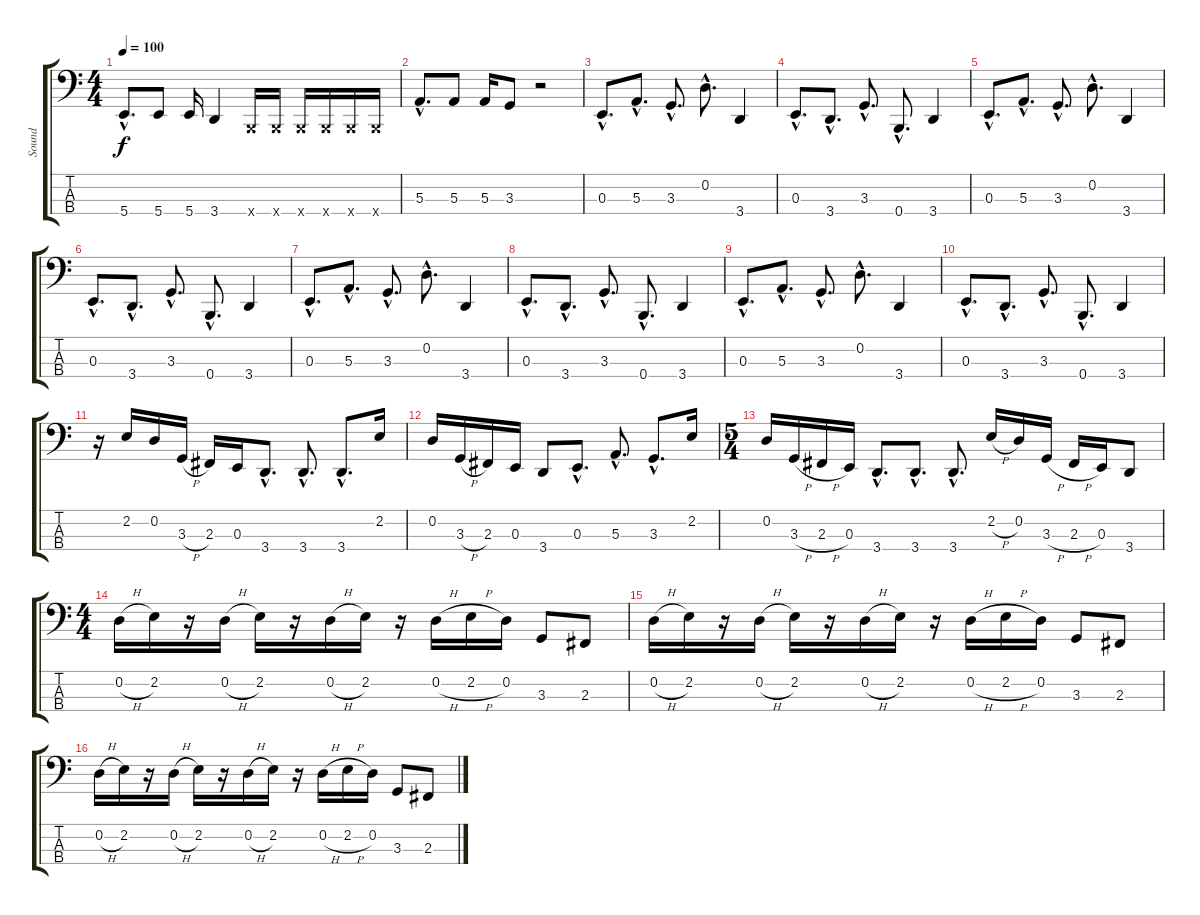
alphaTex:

\track ("Sound" "Sound") {instrument slapbass2}
\staff {score tabs}
\tuning (G2 D2 E1 B0) {hide}
\ts (4 4)
\tempo 100
\clef f4
\ks c
5.4{hac}.8{d dy f} 5.4.8 5.4.16 3.4.4 0.4{x}.16 0.4{x}.16 0.4{x}.16 0.4{x}.16 0.4{x}.16 0.4{x}.16 |
5.3{hac}.8{d} 5.3.8 5.3.16 3.3.8 r.2 |
0.3{hac}.8{d} 5.3{hac}.8{d} 3.3{hac}.8{d} 0.2{hac}.8{d} 3.4.4 |
0.3{hac}.8{d} 3.4{hac}.8{d} 3.3{hac}.8{d} 0.4{hac}.8{d} 3.4.4 |
0.3{hac}.8{d} 5.3{hac}.8{d} 3.3{hac}.8{d} 0.2{hac}.8{d} 3.4.4 |
0.3{hac}.8{d} 3.4{hac}.8{d} 3.3{hac}.8{d} 0.4{hac}.8{d} 3.4.4 |
0.3{hac}.8{d} 5.3{hac}.8{d} 3.3{hac}.8{d} 0.2{hac}.8{d} 3.4.4 |
0.3{hac}.8{d} 3.4{hac}.8{d} 3.3{hac}.8{d} 0.4{hac}.8{d} 3.4.4 |
0.3{hac}.8{d} 5.3{hac}.8{d} 3.3{hac}.8{d} 0.2{hac}.8{d} 3.4.4 |
0.3{hac}.8{d} 3.4{hac}.8{d} 3.3{hac}.8{d} 0.4{hac}.8{d} 3.4.4 |
r.16 2.2.16 0.2.16 3.3{h}.16 2.3.16 0.3.16 3.4{hac}.8{d} 3.4{hac}.8{d} 3.4{hac}.8{d} 2.2.16 |
0.2.16 3.3{h}.16 2.3.16 0.3.16 3.4.8 0.3{hac}.8{d} 5.3{hac}.8{d} 3.3{hac}.8{d} 2.2.16 |
\ts (5 4)
0.2.16 3.3{h}.16 2.3{h}.16 0.3.16 3.4{hac}.8{d} 3.4{hac}.8{d} 3.4{hac}.8{d} 2.2{h}.16 0.2.16 3.3{h}.16 2.3{h}.16 0.3.16 3.4.8 |
\ts (4 4)
0.2{h}.16 2.2.16 r.16 0.2{h}.16 2.2.16 r.16 0.2{h}.16 2.2.16 r.16 0.2{h}.16 2.2{h}.16 0.2.16 3.3.8 2.3.8 |
0.2{h}.16 2.2.16 r.16 0.2{h}.16 2.2.16 r.16 0.2{h}.16 2.2.16 r.16 0.2{h}.16 2.2{h}.16 0.2.16 3.3.8 2.3.8 |
0.2{h}.16 2.2.16 r.16 0.2{h}.16 2.2.16 r.16 0.2{h}.16 2.2.16 r.16 0.2{h}.16 2.2{h}.16 0.2.16 3.3.8 2.3.8
